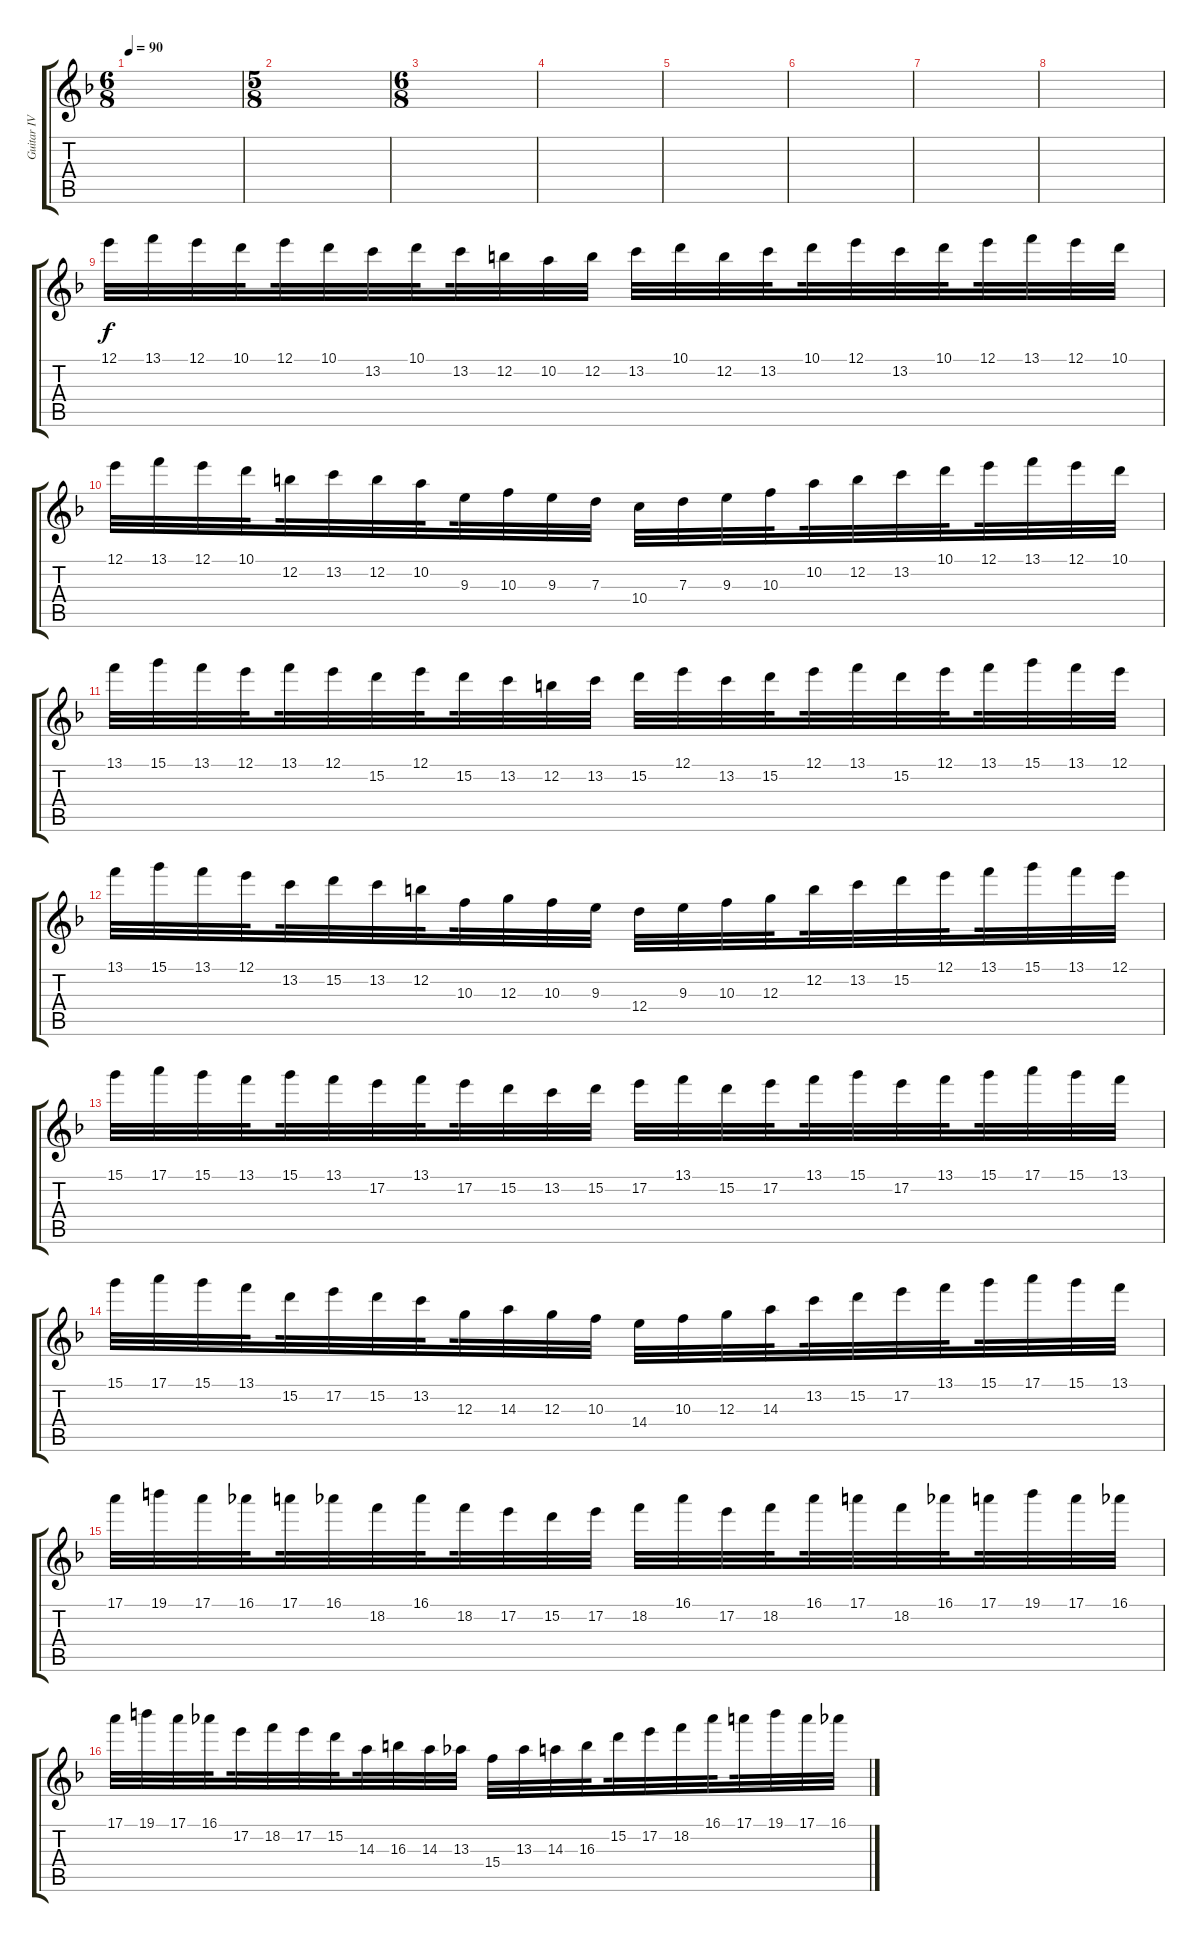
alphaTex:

\track ("Guitar IV (Standard Tuning)" "Guitar IV ") {instrument distortionguitar}
\staff {score tabs}
\tuning (E4 B3 G3 D3 A2 E2) {hide}
\ts (6 8)
\tempo 90
\clef g2
\ks f
|
\ts (5 8)
|
\ts (6 8)
|
|
|
|
|
|
12.1.32 13.1.32 12.1.32 10.1.32{beam splitsecondary} 12.1.32 10.1.32 13.2.32 10.1.32{beam splitsecondary} 13.2.32 12.2.32 10.2.32 12.2.32 13.2.32 10.1.32 12.2.32 13.2.32{beam splitsecondary} 10.1.32 12.1.32 13.2.32 10.1.32{beam splitsecondary} 12.1.32 13.1.32 12.1.32 10.1.32 |
12.1.32 13.1.32 12.1.32 10.1.32{beam splitsecondary} 12.2.32 13.2.32 12.2.32 10.2.32{beam splitsecondary} 9.3.32 10.3.32 9.3.32 7.3.32 10.4.32 7.3.32 9.3.32 10.3.32{beam splitsecondary} 10.2.32 12.2.32 13.2.32 10.1.32{beam splitsecondary} 12.1.32 13.1.32 12.1.32 10.1.32 |
13.1.32 15.1.32 13.1.32 12.1.32{beam splitsecondary} 13.1.32 12.1.32 15.2.32 12.1.32{beam splitsecondary} 15.2.32 13.2.32 12.2.32 13.2.32 15.2.32 12.1.32 13.2.32 15.2.32{beam splitsecondary} 12.1.32 13.1.32 15.2.32 12.1.32{beam splitsecondary} 13.1.32 15.1.32 13.1.32 12.1.32 |
13.1.32 15.1.32 13.1.32 12.1.32{beam splitsecondary} 13.2.32 15.2.32 13.2.32 12.2.32{beam splitsecondary} 10.3.32 12.3.32 10.3.32 9.3.32 12.4.32 9.3.32 10.3.32 12.3.32{beam splitsecondary} 12.2.32 13.2.32 15.2.32 12.1.32{beam splitsecondary} 13.1.32 15.1.32 13.1.32 12.1.32 |
15.1.32 17.1.32 15.1.32 13.1.32{beam splitsecondary} 15.1.32 13.1.32 17.2.32 13.1.32{beam splitsecondary} 17.2.32 15.2.32 13.2.32 15.2.32 17.2.32 13.1.32 15.2.32 17.2.32{beam splitsecondary} 13.1.32 15.1.32 17.2.32 13.1.32{beam splitsecondary} 15.1.32 17.1.32 15.1.32 13.1.32 |
15.1.32 17.1.32 15.1.32 13.1.32{beam splitsecondary} 15.2.32 17.2.32 15.2.32 13.2.32{beam splitsecondary} 12.3.32 14.3.32 12.3.32 10.3.32 14.4.32 10.3.32 12.3.32 14.3.32{beam splitsecondary} 13.2.32 15.2.32 17.2.32 13.1.32{beam splitsecondary} 15.1.32 17.1.32 15.1.32 13.1.32 |
17.1.32 19.1.32 17.1.32 16.1.32{beam splitsecondary} 17.1.32 16.1.32 18.2.32 16.1.32{beam splitsecondary} 18.2.32 17.2.32 15.2.32 17.2.32 18.2.32 16.1.32 17.2.32 18.2.32{beam splitsecondary} 16.1.32 17.1.32 18.2.32 16.1.32{beam splitsecondary} 17.1.32 19.1.32 17.1.32 16.1.32 |
17.1.32 19.1.32 17.1.32 16.1.32{beam splitsecondary} 17.2.32 18.2.32 17.2.32 15.2.32{beam splitsecondary} 14.3.32 16.3.32 14.3.32 13.3.32 15.4.32 13.3.32 14.3.32 16.3.32{beam splitsecondary} 15.2.32 17.2.32 18.2.32 16.1.32{beam splitsecondary} 17.1.32 19.1.32 17.1.32 16.1.32
